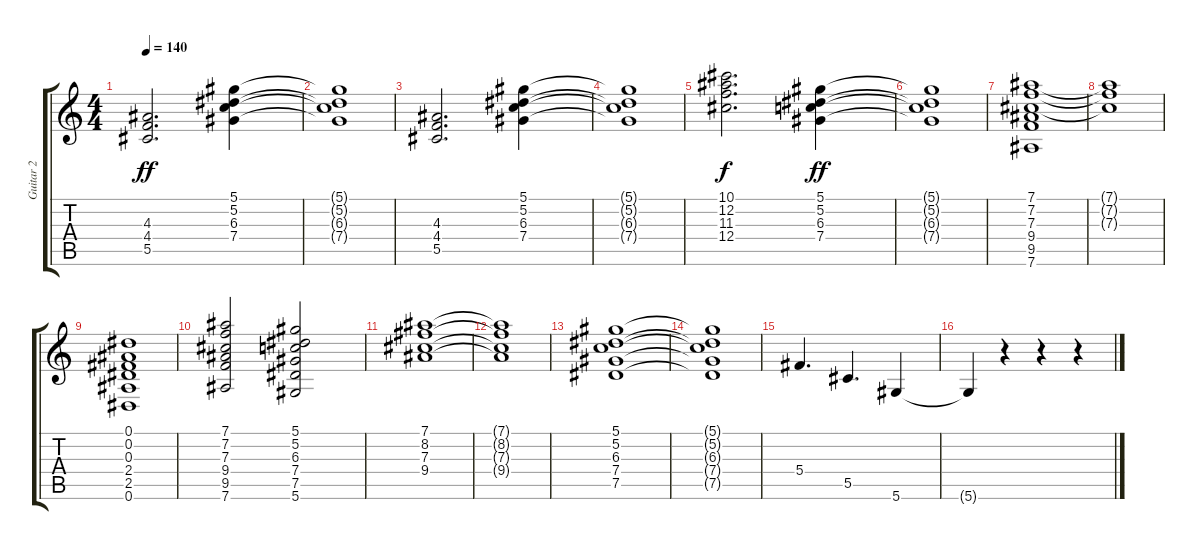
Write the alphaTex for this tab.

\track ("Guitar 2" "Guitar 2") {instrument electricguitarjazz}
\staff {score tabs}
\tuning (Eb4 Bb3 Gb3 Db3 Ab2 Eb2) {hide}
\ts (4 4)
\tempo 140
\clef g2
\ks c
(4.3 4.4 5.5).2{d dy ff} (5.1 5.2 6.3 7.4).4 |
(5.1{t} 5.2{t} 6.3{t} 7.4{t}).1 |
(4.3 4.4 5.5).2{d} (5.1 5.2 6.3 7.4).4 |
(5.1{t} 5.2{t} 6.3{t} 7.4{t}).1 |
(10.1 12.2 11.3 12.4).2{d dy f} (5.1 5.2 6.3 7.4).4{dy ff} |
(5.1{t} 5.2{t} 6.3{t} 7.4{t}).1 |
(7.1 7.2 7.3 9.4 9.5 7.6).1 |
(7.1{t} 7.2{t} 7.3{t}).1 |
(0.1 0.2 0.3 2.4 2.5 0.6).1 |
(7.1 7.2 7.3 9.4 9.5 7.6).2 (5.1 5.2 6.3 7.4 7.5 5.6).2 |
(7.1 8.2 7.3 9.4).1 |
(7.1{t} 8.2{t} 7.3{t} 9.4{t}).1 |
(5.1 5.2 6.3 7.4 7.5).1 |
(5.1{t} 5.2{t} 6.3{t} 7.4{t} 7.5{t}).1 |
5.4.4{d} 5.5.4{d} 5.6.4 |
5.6{t}.4 r.4 r.4 r.4
